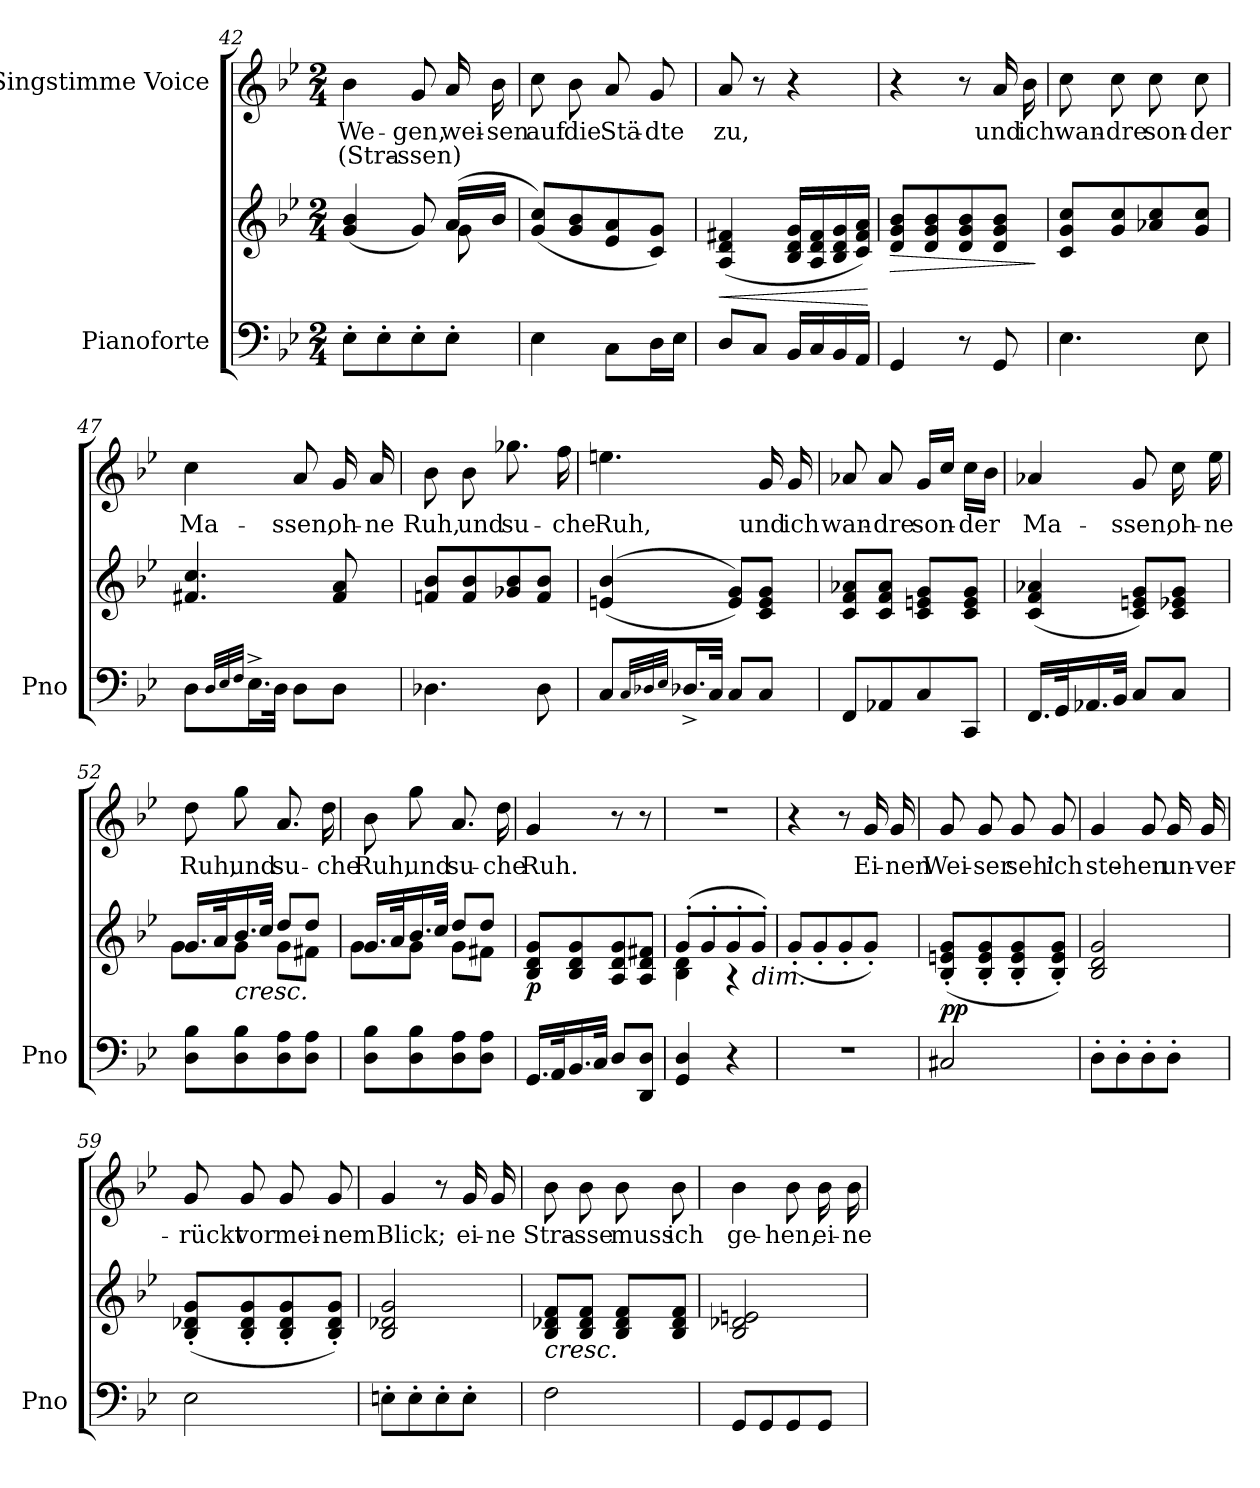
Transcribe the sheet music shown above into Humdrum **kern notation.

**kern	**kern	**dynam	**kern	**text	**text
*part2	*part2	*part2	*part1	*part1	*part1
*staff3	*staff2	*staff2/3	*staff1	*staff1	*staff1
*I"Pianoforte	*	*	*I"Singstimme Voice	*	*
*I'Pno	*	*	*	*	*
*clefF4	*clefG2	*	*clefG2	*	*
*k[b-e-]	*k[b-e-]	*	*k[b-e-]	*	*
*M2/4	*M2/4	*	*M2/4	*	*
=42	=42	=42	=42	=42	=42
*	*^	*	*	*	*
!	!	!	!	!	!LO:LY:b	!LO:LY:b
8E-'\L	(>4g/ 4b-/	4.ryy	.	4b-\	We-	(Stra-
8E-'\	.	.	.	.	.	.
!	!	!	!	!	!LO:LY:b	!LO:LY:b
8E-'\	8g/)	.	.	8g/	-gen,	-ssen)
!	!	!	!	!	!LO:LY:b	!
8E-'\J	(>16a/LL	8g\	.	16a/	wei-	.
!	!	!	!	!	!LO:LY:b	!
.	16b-/JJ	.	.	16b-\	-sen	.
*	*v	*v	*	*	*	*
=43	=43	=43	=43	=43	=43
!	!	!	!	!LO:LY:b	!
4E-\	(<8g/ 8cc/L)	.	8cc\	auf	.
!	!	!	!	!LO:LY:b	!
.	8g/ 8b-/	.	8b-\	die	.
!	!	!	!	!LO:LY:b	!
8C\L	8e-/ 8a/	.	8a/	Stä-	.
!	!	!	!	!LO:LY:b	!
16D\L	8c/ 8g/J)	.	8g/	-dte	.
16E-\JJ	.	.	.	.	.
=44	=44	=44	=44	=44	=44
!	!	!LO:HP:b	!	!LO:LY:b	!
8D/L	(<4A/ 4d/ 4f#X/	<	8a/	zu,	.
8C/J	.	.	8r	.	.
16BB-/LL	16B-/ 16d/ 16g/LL	.	4r	.	.
16C/	16A/ 16d/ 16f#/	.	.	.	.
16BB-/	16B-/ 16d/ 16g/	.	.	.	.
16AA/JJ	16c/ 16f#/ 16a/JJ)	.	.	.	.
.	.	[	.	.	.
=45	=45	=45	=45	=45	=45
!	!	!LO:HP:b	!	!	!
4GG/	8d/ 8g/ 8b-/L	>	4r	.	.
.	8d/ 8g/ 8b-/	.	.	.	.
8r	8d/ 8g/ 8b-/	.	8r	.	.
!	!	!	!	!LO:LY:b	!
8GG/	8d/ 8g/ 8b-/J	.	16a/	und	.
!	!	!	!	!LO:LY:b	!
.	.	.	16b-\	ich	.
.	.	]	.	.	.
=46	=46	=46	=46	=46	=46
!	!	!	!	!LO:LY:b	!
4.E-\	8c/ 8g/ 8cc/L	.	8cc\	wan-	.
!	!	!	!	!LO:LY:b	!
.	8g/ 8cc/	.	8cc\	-dre	.
!	!	!	!	!LO:LY:b	!
.	8a-X/ 8cc/	.	8cc\	son-	.
!	!	!	!	!LO:LY:b	!
8E-\	8g/ 8cc/J	.	8cc\	-der	.
!!LO:LB:g=z
=47	=47	=47	=47	=47	=47
!	!	!	!	!LO:LY:b	!
8D\L	4.f#X/ 4.cc/	.	4cc\	Ma-	.
32qD/LLL	.	.	.	.	.
32qE-/	.	.	.	.	.
32qF/JJJ	.	.	.	.	.
16.E-^\L	.	.	.	.	.
32D\JJk	.	.	.	.	.
!	!	!	!	!LO:LY:b	!
8D\L	.	.	8a/	-ssen,	.
!	!	!	!	!LO:LY:b	!
8D\J	8f#/ 8a/	.	16g/	oh-	.
!	!	!	!	!LO:LY:b	!
.	.	.	16a/	-ne	.
=48	=48	=48	=48	=48	=48
!	!	!	!	!LO:LY:b	!
4.D-X\	8fn/ 8b-/L	.	8b-\	Ruh,	.
!	!	!	!	!LO:LY:b	!
.	8f/ 8b-/	.	8b-\	und	.
!	!	!	!	!LO:LY:b	!
.	8g-X/ 8b-/	.	8.gg-X\	su-	.
8D-\	8f/ 8b-/J	.	.	.	.
!	!	!	!	!LO:LY:b	!
.	.	.	16ff\	-che	.
=49	=49	=49	=49	=49	=49
!	!	!	!	!LO:LY:b	!
8C/L	(>(<4en/ 4b-/	.	4.een\	Ruh,	.
32qC/LLL	.	.	.	.	.
32qD-X/	.	.	.	.	.
32qE-/JJJ	.	.	.	.	.
16.D-^/L	.	.	.	.	.
32C/JJk	.	.	.	.	.
8C/L	8e/ 8g/L))	.	.	.	.
!	!	!	!	!LO:LY:b	!
8C/J	8c/ 8e/ 8g/J	.	16g/	und	.
!	!	!	!	!LO:LY:b	!
.	.	.	16g/	ich	.
=50	=50	=50	=50	=50	=50
!	!	!	!	!LO:LY:b	!
8FF/L	8c/ 8f/ 8a-X/L	.	8a-X/	wan-	.
!	!	!	!	!LO:LY:b	!
8AA-X/	8c/ 8f/ 8a-/J	.	8a-/	-dre	.
!	!	!	!	!LO:LY:b	!
8C/	8c/ 8en/ 8g/L	.	16g/LL	son-	.
.	.	.	16cc/JJ	.	.
!	!	!	!	!LO:LY:b	!
8CC/J	8c/ 8e/ 8g/J	.	16cc\LL	-der	.
.	.	.	16b-\JJ	.	.
=51	=51	=51	=51	=51	=51
!	!	!	!	!LO:LY:b	!
16.FF/LL	(>4c/ 4f/ 4a-X/	.	4a-X/	Ma-	.
32GG/K	.	.	.	.	.
16.AA-X/	.	.	.	.	.
32BB-/JJk	.	.	.	.	.
!	!	!	!	!LO:LY:b	!
8C/L	8c/ 8en/ 8g/L)	.	8g/	-ssen,	.
!	!	!	!	!LO:LY:b	!
8C/J	8c/ 8e-X/ 8g/J	.	16cc\	oh-	.
!	!	!	!	!LO:LY:b	!
.	.	.	16ee-\	-ne	.
!!LO:LB:g=z
=52	=52	=52	=52	=52	=52
*	*^	*	*	*	*
!	!	!	!	!	!LO:LY:b	!
8D\ 8B-\L	16.g/LL	8g\L	.	8dd\	Ruh,	.
.	32a/K	.	.	.	.	.
!	!LO:TX:b:i:t=cresc.	!	!	!	!	!
!	!	!	!	!	!LO:LY:b	!
8D\ 8B-\	16.b-/	8g\J	.	8gg\	und	.
.	32cc/JJk	.	.	.	.	.
!	!	!	!	!	!LO:LY:b	!
8D\ 8A\	8dd/L	8g\L	.	8.a/	su-	.
8D\ 8A\J	8dd/J	8f#X\J	.	.	.	.
!	!	!	!	!	!LO:LY:b	!
.	.	.	.	16dd\	-che	.
=53	=53	=53	=53	=53	=53	=53
!	!	!	!	!	!LO:LY:b	!
8D\ 8B-\L	16.g/LL	8g\L	.	8b-\	Ruh,	.
.	32a/K	.	.	.	.	.
!	!	!	!	!	!LO:LY:b	!
8D\ 8B-\	16.b-/	8g\J	.	8gg\	und	.
.	32cc/JJk	.	.	.	.	.
!	!	!	!	!	!LO:LY:b	!
8D\ 8A\	8dd/L	8g\L	.	8.a/	su-	.
8D\ 8A\J	8dd/J	8f#X\J	.	.	.	.
!	!	!	!	!	!LO:LY:b	!
.	.	.	.	16dd\	-che	.
*	*v	*v	*	*	*	*
=54	=54	=54	=54	=54	=54
!	!	!LO:DY:b	!	!LO:LY:b	!
16.GG/LL	8B-/ 8d/ 8g/L	p	4g/	Ruh.	.
32AA/K	.	.	.	.	.
16.BB-/	8B-/ 8d/ 8g/	.	.	.	.
32C/JJk	.	.	.	.	.
8D/L	8A/ 8d/ 8g/	.	8r	.	.
8DD/ 8D/J	8A/ 8d/ 8f#X/J	.	8r	.	.
!!LO:PB:g=z
=55	=55	=55	=55	=55	=55
*	*^	*	*	*	*
4GG/ 4D/	(>8g'/L	4B-\ 4d\	.	2r	.	.
.	8g'/	.	.	.	.	.
4r	8g'/	4r	.	.	.	.
!	!LO:TX:b:i:t=dim.	!	!	!	!	!
.	8g'/J)	.	.	.	.	.
*	*v	*v	*	*	*	*
=56	=56	=56	=56	=56	=56
2r	(>8g'/L	.	4r	.	.
.	8g'/	.	.	.	.
.	8g'/	.	8r	.	.
!	!	!	!	!LO:LY:b	!
.	8g'/J)	.	16g/	Ei-	.
!	!	!	!	!LO:LY:b	!
.	.	.	16g/	-nen	.
=57	=57	=57	=57	=57	=57
!	!	!LO:DY:b	!	!LO:LY:b	!
2C#X/	(<8B-/' 8en/' 8g/'L	pp	8g/	Wei-	.
!	!	!	!	!LO:LY:b	!
.	8B-/' 8e/' 8g/'	.	8g/	-ser	.
!	!	!	!	!LO:LY:b	!
.	8B-/' 8e/' 8g/'	.	8g/	seh'	.
!	!	!	!	!LO:LY:b	!
.	8B-/' 8e/' 8g/'J)	.	8g/	ich	.
=58	=58	=58	=58	=58	=58
!	!	!	!	!LO:LY:b	!
8D'\L	2B-/ 2d/ 2g/	.	4g/	ste-	.
8D'\	.	.	.	.	.
!	!	!	!	!LO:LY:b	!
8D'\	.	.	8g/	-hen	.
!	!	!	!	!LO:LY:b	!
8D'\J	.	.	16g/	un-	.
!	!	!	!	!LO:LY:b	!
.	.	.	16g/	-ver-	.
=59	=59	=59	=59	=59	=59
!	!	!	!	!LO:LY:b	!
2E-\	(<8B-/' 8d-X/' 8g/'L	.	8g/	-rückt	.
!	!	!	!	!LO:LY:b	!
.	8B-/' 8d-/' 8g/'	.	8g/	vor	.
!	!	!	!	!LO:LY:b	!
.	8B-/' 8d-/' 8g/'	.	8g/	mei-	.
!	!	!	!	!LO:LY:b	!
.	8B-/' 8d-/' 8g/'J)	.	8g/	-nem	.
!!LO:LB:g=z
=60	=60	=60	=60	=60	=60
!	!	!	!	!LO:LY:b	!
8En'\L	2B-/ 2d-X/ 2g/	.	4g/	Blick;	.
8E'\	.	.	.	.	.
8E'\	.	.	8r	.	.
!	!	!	!	!LO:LY:b	!
8E'\J	.	.	16g/	ei-	.
!	!	!	!	!LO:LY:b	!
.	.	.	16g/	-ne	.
=61	=61	=61	=61	=61	=61
!	!LO:TX:b:i:t=cresc.	!	!	!	!
!	!	!	!	!LO:LY:b	!
2F\	8B-/ 8d-X/ 8f/L	.	8b-\	Stra-	.
!	!	!	!	!LO:LY:b	!
.	8B-/ 8d-/ 8f/J	.	8b-\	-sse	.
!	!	!	!	!LO:LY:b	!
.	8B-/ 8d-/ 8f/L	.	8b-\	muss	.
!	!	!	!	!LO:LY:b	!
.	8B-/ 8d-/ 8f/J	.	8b-\	ich	.
=62	=62	=62	=62	=62	=62
!	!	!	!	!LO:LY:b	!
8GG/L	2B-/ 2d-X/ 2en/	.	4b-\	ge-	.
8GG/	.	.	.	.	.
!	!	!	!	!LO:LY:b	!
8GG/	.	.	8b-\	-hen,	.
!	!	!	!	!LO:LY:b	!
8GG/J	.	.	16b-\	ei-	.
!	!	!	!	!LO:LY:b	!
.	.	.	16b-\	-ne	.
=	=	=	=	=	=
*-	*-	*-	*-	*-	*-
